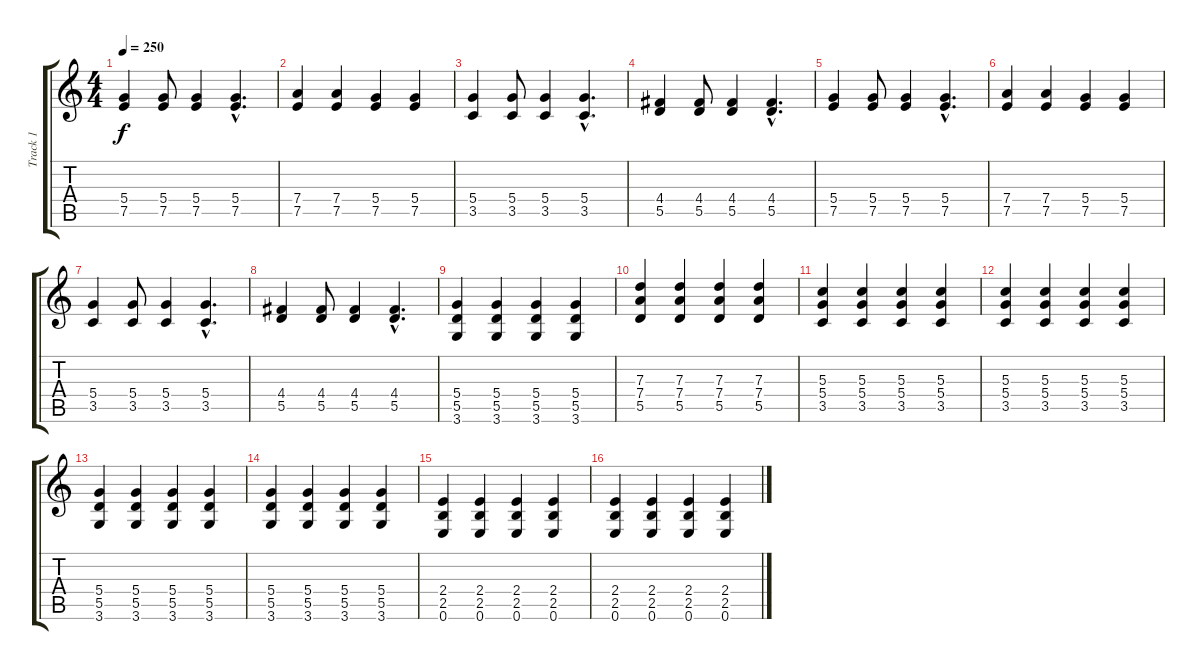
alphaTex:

\track ("Track 1" "Track 1") {instrument overdrivenguitar}
\staff {score tabs}
\tuning (E4 B3 G3 D3 A2 E2) {hide}
\ts (4 4)
\tempo 250
\clef g2
\ks c
(5.4 7.5).4{dy f} (5.4 7.5).8 (5.4 7.5).4 (5.4{hac} 7.5{hac}).4{d} |
(7.4 7.5).4 (7.4 7.5).4 (5.4 7.5).4 (5.4 7.5).4 |
(5.4 3.5).4 (5.4 3.5).8 (5.4 3.5).4 (5.4{hac} 3.5{hac}).4{d} |
(4.4 5.5).4 (4.4 5.5).8 (4.4 5.5).4 (4.4{hac} 5.5{hac}).4{d} |
(5.4 7.5).4 (5.4 7.5).8 (5.4 7.5).4 (5.4{hac} 7.5{hac}).4{d} |
(7.4 7.5).4 (7.4 7.5).4 (5.4 7.5).4 (5.4 7.5).4 |
(5.4 3.5).4 (5.4 3.5).8 (5.4 3.5).4 (5.4{hac} 3.5{hac}).4{d} |
(4.4 5.5).4 (4.4 5.5).8 (4.4 5.5).4 (4.4{hac} 5.5{hac}).4{d} |
(5.4 5.5 3.6).4 (5.4 5.5 3.6).4 (5.4 5.5 3.6).4 (5.4 5.5 3.6).4 |
(7.3 7.4 5.5).4 (7.3 7.4 5.5).4 (7.3 7.4 5.5).4 (7.3 7.4 5.5).4 |
(5.3 5.4 3.5).4 (5.3 5.4 3.5).4 (5.3 5.4 3.5).4 (5.3 5.4 3.5).4 |
(5.3 5.4 3.5).4 (5.3 5.4 3.5).4 (5.3 5.4 3.5).4 (5.3 5.4 3.5).4 |
(5.4 5.5 3.6).4 (5.4 5.5 3.6).4 (5.4 5.5 3.6).4 (5.4 5.5 3.6).4 |
(5.4 5.5 3.6).4 (5.4 5.5 3.6).4 (5.4 5.5 3.6).4 (5.4 5.5 3.6).4 |
(2.4 2.5 0.6).4 (2.4 2.5 0.6).4 (2.4 2.5 0.6).4 (2.4 2.5 0.6).4 |
(2.4 2.5 0.6).4 (2.4 2.5 0.6).4 (2.4 2.5 0.6).4 (2.4 2.5 0.6).4
